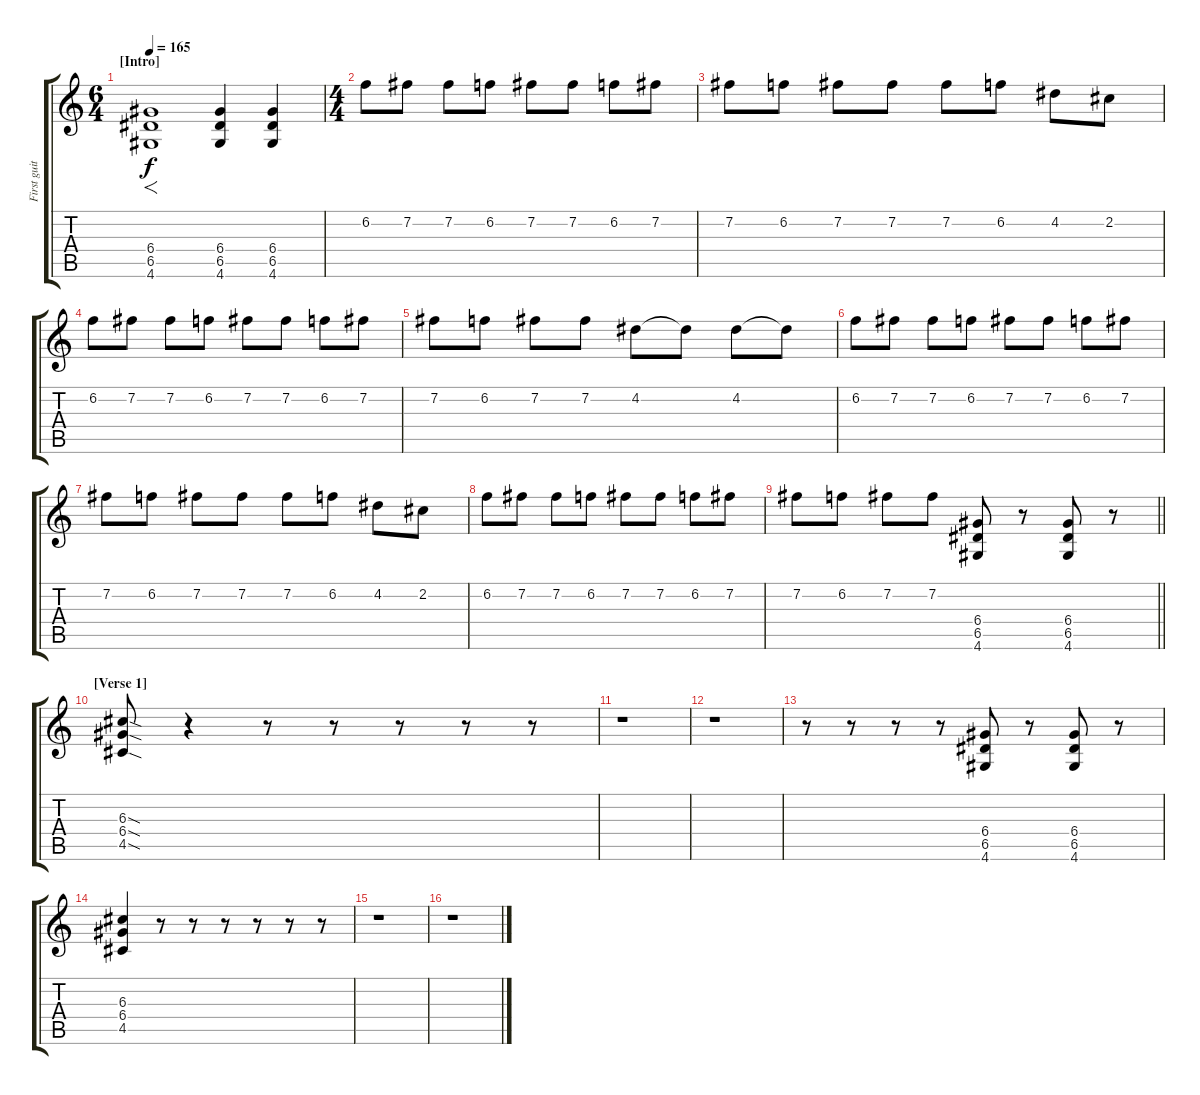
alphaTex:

\track ("First guitar " "First guit") {instrument distortionguitar}
\staff {score tabs}
\tuning (E4 B3 G3 D3 A2 E2) {hide}
\ts (6 4)
\section ("" "[Intro]")
\tempo 165
\clef g2
\ks c
(6.4 6.5 4.6).1{f dy f instrument distortionguitar} (6.4 6.5 4.6).4 (6.4 6.5 4.6).4 |
\ts (4 4)
6.2.8 7.2.8 7.2.8 6.2.8 7.2.8 7.2.8 6.2.8 7.2.8 |
7.2.8 6.2.8 7.2.8 7.2.8 7.2.8 6.2.8 4.2.8 2.2.8 |
6.2.8 7.2.8 7.2.8 6.2.8 7.2.8 7.2.8 6.2.8 7.2.8 |
7.2.8 6.2.8 7.2.8 7.2.8 4.2.8 4.2{t}.8 4.2.8 4.2{t}.8 |
6.2.8 7.2.8 7.2.8 6.2.8 7.2.8 7.2.8 6.2.8 7.2.8 |
7.2.8 6.2.8 7.2.8 7.2.8 7.2.8 6.2.8 4.2.8 2.2.8 |
6.2.8 7.2.8 7.2.8 6.2.8 7.2.8 7.2.8 6.2.8 7.2.8 |
\barLineRight lightlight
7.2.8 6.2.8 7.2.8 7.2.8 (6.4 6.5 4.6).8 r.8 (6.4 6.5 4.6).8 r.8 |
\section ("" "[Verse 1]")
(6.3{sod} 6.4{sod} 4.5{sod}).8 r.4 r.8 r.8 r.8 r.8 r.8 |
r.1 |
r.1 |
r.8 r.8 r.8 r.8 (6.4 6.5 4.6).8 r.8 (6.4 6.5 4.6).8 r.8 |
(6.3 6.4 4.5).4 r.8 r.8 r.8 r.8 r.8 r.8 |
r.1 |
r.1
